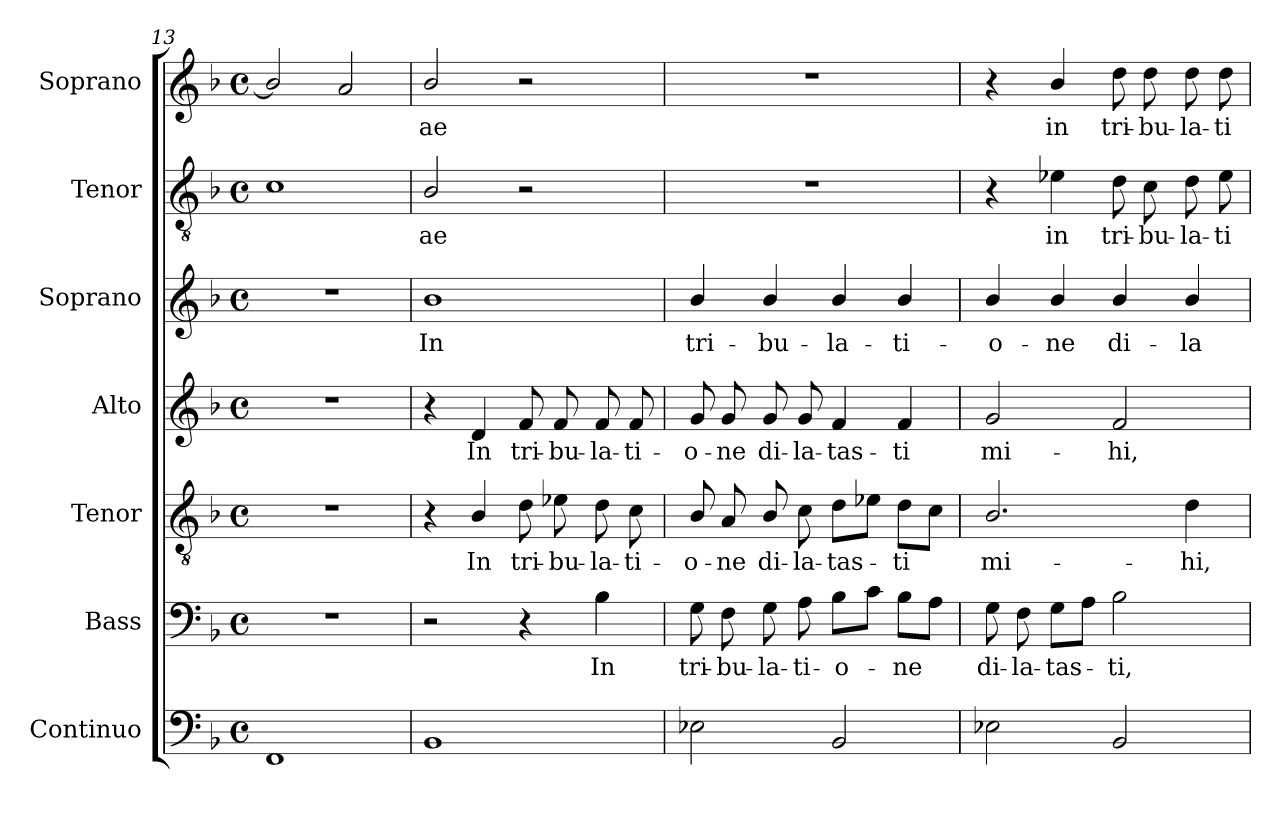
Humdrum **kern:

**kern	**kern	**text	**kern	**text	**kern	**text	**kern	**text	**kern	**text	**kern	**text
*part7	*part6	*part6	*part5	*part5	*part4	*part4	*part3	*part3	*part2	*part2	*part1	*part1
*staff7	*staff6	*staff6	*staff5	*staff5	*staff4	*staff4	*staff3	*staff3	*staff2	*staff2	*staff1	*staff1
*I"Continuo	*I"Bass	*	*I"Tenor	*	*I"Alto	*	*I"Soprano	*	*I"Tenor	*	*I"Soprano	*
*I'Cont.	*I'B.	*	*I'T.	*	*I'A.	*	*I'S.	*	*I'T.	*	*I'S.	*
*clefF4	*clefF4	*	*clefGv2	*	*clefG2	*	*clefG2	*	*clefGv2	*	*clefG2	*
*	*	*	*ITrd7c12	*	*	*	*	*	*ITrd7c12	*	*	*
*k[b-]	*k[b-]	*	*k[b-]	*	*k[b-]	*	*k[b-]	*	*k[b-]	*	*k[b-]	*
*F:	*F:	*	*F:	*	*F:	*	*F:	*	*F:	*	*F:	*
*M4/4	*M4/4	*	*M4/4	*	*M4/4	*	*M4/4	*	*M4/4	*	*M4/4	*
*met(c)	*met(c)	*	*met(c)	*	*met(c)	*	*met(c)	*	*met(c)	*	*met(c)	*
=13	=13	=13	=13	=13	=13	=13	=13	=13	=13	=13	=13	=13
1FFi	1r	.	1r	.	1r	.	1r	.	1Ci	.	2b-i/]	.
.	.	.	.	.	.	.	.	.	.	.	2ai/	.
=14	=14	=14	=14	=14	=14	=14	=14	=14	=14	=14	=14	=14
!	!	!	!	!	!	!	!	!LO:LY:b:color=#000000	!	!	!	!
!	!	!	!	!	!	!	!	!	!	!LO:LY:b:color=#000000	!	!
!	!	!	!	!	!	!	!	!	!	!	!	!LO:LY:b:color=#000000
1BB-i	2r	.	4r	.	4r	.	1b-i	In	2BB-i/	-ae	2b-i/	-ae
!	!	!	!	!LO:LY:b:color=#000000	!	!	!	!	!	!	!	!
!	!	!	!	!	!	!LO:LY:b:color=#000000	!	!	!	!	!	!
.	.	.	4BB-i/	In	4di/	In	.	.	.	.	.	.
!	!	!	!	!LO:LY:b:color=#000000	!	!	!	!	!	!	!	!
!	!	!	!	!	!	!LO:LY:b:color=#000000	!	!	!	!	!	!
.	4r	.	8Di\	tri-	8fi/	tri-	.	.	2r	.	2r	.
!	!	!	!	!LO:LY:b:color=#000000	!	!	!	!	!	!	!	!
!	!	!	!	!	!	!LO:LY:b:color=#000000	!	!	!	!	!	!
.	.	.	8E-Xi\	-bu-	8fi/	-bu-	.	.	.	.	.	.
!	!	!LO:LY:b:color=#000000	!	!	!	!	!	!	!	!	!	!
!	!	!	!	!LO:LY:b:color=#000000	!	!	!	!	!	!	!	!
!	!	!	!	!	!	!LO:LY:b:color=#000000	!	!	!	!	!	!
.	4B-i\	In	8Di\	-la-	8fi/	-la-	.	.	.	.	.	.
!	!	!	!	!LO:LY:b:color=#000000	!	!	!	!	!	!	!	!
!	!	!	!	!	!	!LO:LY:b:color=#000000	!	!	!	!	!	!
.	.	.	8Ci\	-ti-	8fi/	-ti-	.	.	.	.	.	.
=15	=15	=15	=15	=15	=15	=15	=15	=15	=15	=15	=15	=15
!	!	!LO:LY:b:color=#000000	!	!	!	!	!	!	!	!	!	!
!	!	!	!	!LO:LY:b:color=#000000	!	!	!	!	!	!	!	!
!	!	!	!	!	!	!LO:LY:b:color=#000000	!	!	!	!	!	!
!	!	!	!	!	!	!	!	!LO:LY:b:color=#000000	!	!	!	!
2E-Xi\	8Gi\	tri-	8BB-i/	-o-	8gi/	-o-	4b-i/	tri-	1r	.	1r	.
!	!	!LO:LY:b:color=#000000	!	!	!	!	!	!	!	!	!	!
!	!	!	!	!LO:LY:b:color=#000000	!	!	!	!	!	!	!	!
!	!	!	!	!	!	!LO:LY:b:color=#000000	!	!	!	!	!	!
.	8Fi\	-bu-	8AAi/	-ne	8gi/	-ne	.	.	.	.	.	.
!	!	!LO:LY:b:color=#000000	!	!	!	!	!	!	!	!	!	!
!	!	!	!	!LO:LY:b:color=#000000	!	!	!	!	!	!	!	!
!	!	!	!	!	!	!LO:LY:b:color=#000000	!	!	!	!	!	!
!	!	!	!	!	!	!	!	!LO:LY:b:color=#000000	!	!	!	!
.	8Gi\	-la-	8BB-i/	di-	8gi/	di-	4b-i/	-bu-	.	.	.	.
!	!	!LO:LY:b:color=#000000	!	!	!	!	!	!	!	!	!	!
!	!	!	!	!LO:LY:b:color=#000000	!	!	!	!	!	!	!	!
!	!	!	!	!	!	!LO:LY:b:color=#000000	!	!	!	!	!	!
.	8Ai\	-ti-	8Ci\	-la-	8gi/	-la-	.	.	.	.	.	.
!	!	!LO:LY:b:color=#000000	!	!	!	!	!	!	!	!	!	!
!	!	!	!	!LO:LY:b:color=#000000	!	!	!	!	!	!	!	!
!	!	!	!	!	!	!LO:LY:b:color=#000000	!	!	!	!	!	!
!	!	!	!	!	!	!	!	!LO:LY:b:color=#000000	!	!	!	!
2BB-i/	8B-i\L	-o-	8Di\L	-tas-	4fi/	-tas-	4b-i/	-la-	.	.	.	.
.	8ci\J	.	8E-Xi\J	.	.	.	.	.	.	.	.	.
!	!	!LO:LY:b:color=#000000	!	!	!	!	!	!	!	!	!	!
!	!	!	!	!LO:LY:b:color=#000000	!	!	!	!	!	!	!	!
!	!	!	!	!	!	!LO:LY:b:color=#000000	!	!	!	!	!	!
!	!	!	!	!	!	!	!	!LO:LY:b:color=#000000	!	!	!	!
.	8B-i\L	-ne	8Di\L	-ti	4fi/	-ti	4b-i/	-ti-	.	.	.	.
.	8Ai\J	.	8Ci\J	.	.	.	.	.	.	.	.	.
!!LO:LB:g=z
=16	=16	=16	=16	=16	=16	=16	=16	=16	=16	=16	=16	=16
!	!	!LO:LY:b:color=#000000	!	!	!	!	!	!	!	!	!	!
!	!	!	!	!LO:LY:b:color=#000000	!	!	!	!	!	!	!	!
!	!	!	!	!	!	!LO:LY:b:color=#000000	!	!	!	!	!	!
!	!	!	!	!	!	!	!	!LO:LY:b:color=#000000	!	!	!	!
2E-Xi\	8Gi\	di-	2.BB-i/	mi-	2gi/	mi-	4b-i/	-o-	4r	.	4r	.
!	!	!LO:LY:b:color=#000000	!	!	!	!	!	!	!	!	!	!
.	8Fi\	-la-	.	.	.	.	.	.	.	.	.	.
!	!	!LO:LY:b:color=#000000	!	!	!	!	!	!	!	!	!	!
!	!	!	!	!	!	!	!	!LO:LY:b:color=#000000	!	!	!	!
!	!	!	!	!	!	!	!	!	!	!LO:LY:b:color=#000000	!	!
!	!	!	!	!	!	!	!	!	!	!	!	!LO:LY:b:color=#000000
.	8Gi\L	-tas-	.	.	.	.	4b-i/	-ne	4E-Xi\	in	4b-i/	in
.	8Ai\J	.	.	.	.	.	.	.	.	.	.	.
!	!	!LO:LY:b:color=#000000	!	!	!	!	!	!	!	!	!	!
!	!	!	!	!	!	!LO:LY:b:color=#000000	!	!	!	!	!	!
!	!	!	!	!	!	!	!	!LO:LY:b:color=#000000	!	!	!	!
!	!	!	!	!	!	!	!	!	!	!LO:LY:b:color=#000000	!	!
!	!	!	!	!	!	!	!	!	!	!	!	!LO:LY:b:color=#000000
2BB-i/	2B-i\	-ti,	.	.	2fi/	-hi,	4b-i/	di-	8Di\	tri-	8ddi\	tri-
!	!	!	!	!	!	!	!	!	!	!LO:LY:b:color=#000000	!	!
!	!	!	!	!	!	!	!	!	!	!	!	!LO:LY:b:color=#000000
.	.	.	.	.	.	.	.	.	8Ci\	-bu-	8ddi\	-bu-
!	!	!	!	!LO:LY:b:color=#000000	!	!	!	!	!	!	!	!
!	!	!	!	!	!	!	!	!LO:LY:b:color=#000000	!	!	!	!
!	!	!	!	!	!	!	!	!	!	!LO:LY:b:color=#000000	!	!
!	!	!	!	!	!	!	!	!	!	!	!	!LO:LY:b:color=#000000
.	.	.	4Di\	-hi,	.	.	4b-i/	-la-	8Di\	-la-	8ddi\	-la-
!	!	!	!	!	!	!	!	!	!	!LO:LY:b:color=#000000	!	!
!	!	!	!	!	!	!	!	!	!	!	!	!LO:LY:b:color=#000000
.	.	.	.	.	.	.	.	.	8E-i\	-ti-	8ddi\	-ti-
=	=	=	=	=	=	=	=	=	=	=	=	=
*-	*-	*-	*-	*-	*-	*-	*-	*-	*-	*-	*-	*-
